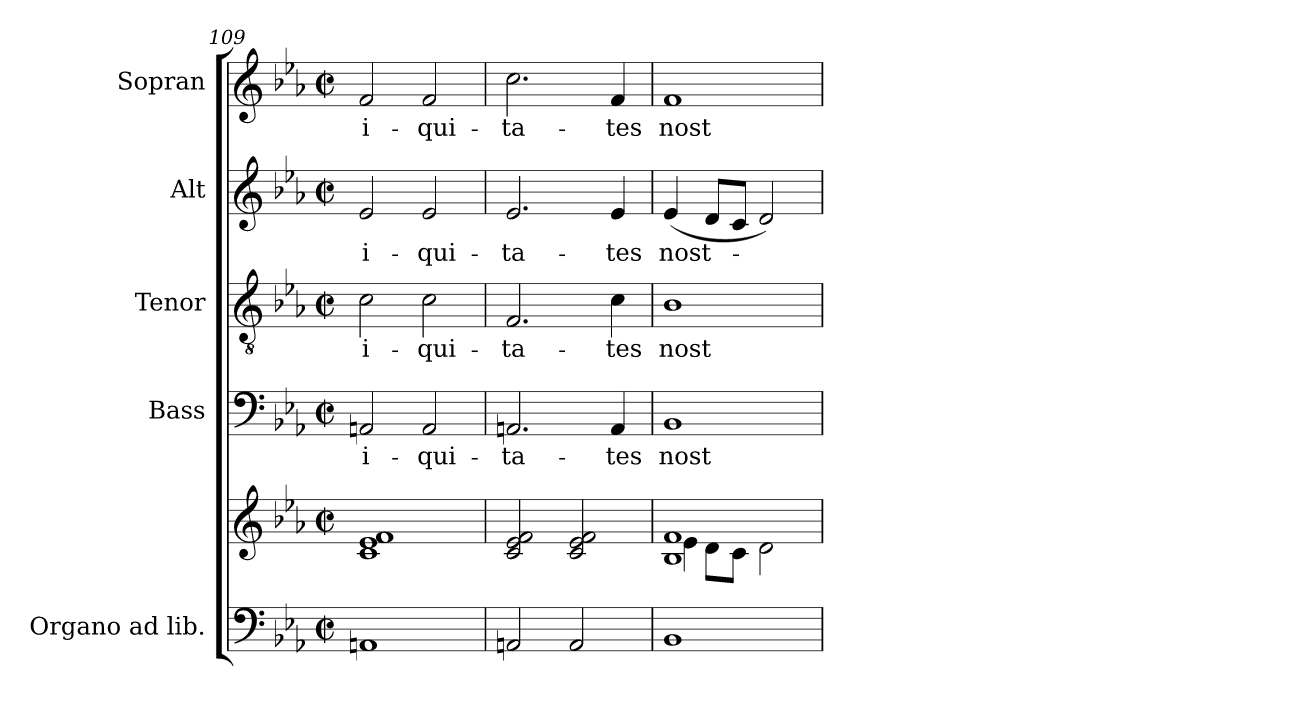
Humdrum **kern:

**kern	**kern	**kern	**text	**kern	**text	**kern	**text	**kern	**text
*part5	*part5	*part4	*part4	*part3	*part3	*part2	*part2	*part1	*part1
*staff6	*staff5	*staff4	*staff4	*staff3	*staff3	*staff2	*staff2	*staff1	*staff1
*I"Organo ad lib.	*	*I"Bass	*	*I"Tenor	*	*I"Alt	*	*I"Sopran	*
*	*	*I'B.	*	*I'T.	*	*I'A.	*	*I'S.	*
*clefF4	*clefG2	*clefF4	*	*clefGv2	*	*clefG2	*	*clefG2	*
*k[b-e-a-]	*k[b-e-a-]	*k[b-e-a-]	*	*k[b-e-a-]	*	*k[b-e-a-]	*	*k[b-e-a-]	*
*E-:	*E-:	*E-:	*	*E-:	*	*E-:	*	*E-:	*
*M2/2	*M2/2	*M2/2	*	*M2/2	*	*M2/2	*	*M2/2	*
*met(c|)	*met(c|)	*met(c|)	*	*met(c|)	*	*met(c|)	*	*met(c|)	*
=109	=109	=109	=109	=109	=109	=109	=109	=109	=109
!	!	!	!LO:LY:b	!	!LO:LY:b	!	!LO:LY:b	!	!LO:LY:b
1AAn	1c 1e- 1f	2AAn/	-i-	2c\	-i-	2e-/	-i-	2f/	-i-
!	!	!	!LO:LY:b	!	!LO:LY:b	!	!LO:LY:b	!	!LO:LY:b
.	.	2AA/	-qui-	2c\	-qui-	2e-/	-qui-	2f/	-qui-
=110	=110	=110	=110	=110	=110	=110	=110	=110	=110
!	!	!	!LO:LY:b	!	!LO:LY:b	!	!LO:LY:b	!	!LO:LY:b
2AAn/	2c/ 2e-/ 2f/	2.AAn/	-ta-	2.F/	-ta-	2.e-/	-ta-	2.cc\	-ta-
2AA/	2c/ 2e-/ 2f/	.	.	.	.	.	.	.	.
!	!	!	!LO:LY:b	!	!LO:LY:b	!	!LO:LY:b	!	!LO:LY:b
.	.	4AA/	-tes	4c\	-tes	4e-/	-tes	4f/	-tes
=111	=111	=111	=111	=111	=111	=111	=111	=111	=111
*	*^	*	*	*	*	*	*	*	*
!	!	!	!	!LO:LY:b	!	!LO:LY:b	!	!LO:LY:b	!	!LO:LY:b
1BB-	1B- 1f	4e-\	1BB-	nost-	1B-	nost-	(<4e-/	nost-	1f	nost-
.	.	8d\L	.	.	.	.	8d/L	.	.	.
.	.	8c\J	.	.	.	.	8c/J	.	.	.
.	.	2d\	.	.	.	.	2d/)	.	.	.
*	*v	*v	*	*	*	*	*	*	*	*
=	=	=	=	=	=	=	=	=	=
*-	*-	*-	*-	*-	*-	*-	*-	*-	*-
